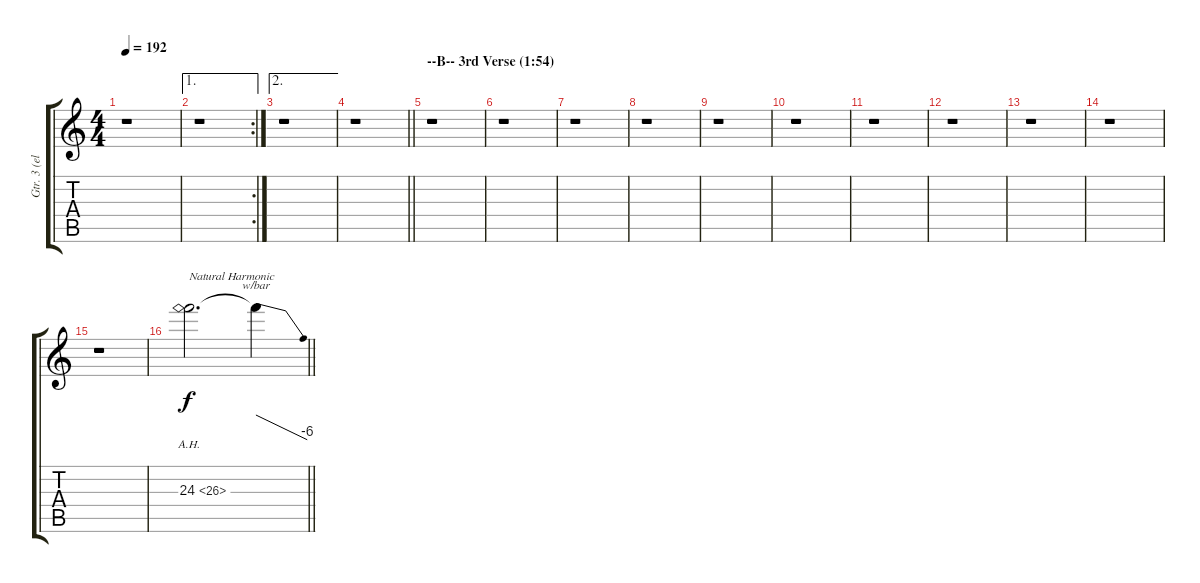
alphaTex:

\track ("Gtr. 3 (elec. w/dist.) [Solo]" "Gtr. 3 (el") {instrument distortionguitar}
\staff {score tabs}
\tuning (D4 A3 F3 C3 G2 C2) {hide}
\ts (4 4)
\tempo 192
\clef g2
\ks c
r.1{dy f} |
\ae 1
\rc 2
r.1 |
\ae 2
r.1 |
\barLineRight lightlight
r.1 |
\section ("" "--B-- 3rd Verse (1:54)")
r.1 |
r.1 |
r.1 |
r.1 |
r.1 |
r.1 |
r.1 |
r.1 |
r.1 |
r.1 |
r.1 |
\barLineRight lightlight
24.3{ah 2}.2{d txt "Natural Harmonic" volume 7} 24.3{t}.4{tbe (dive default 0 0 60 -24)}
